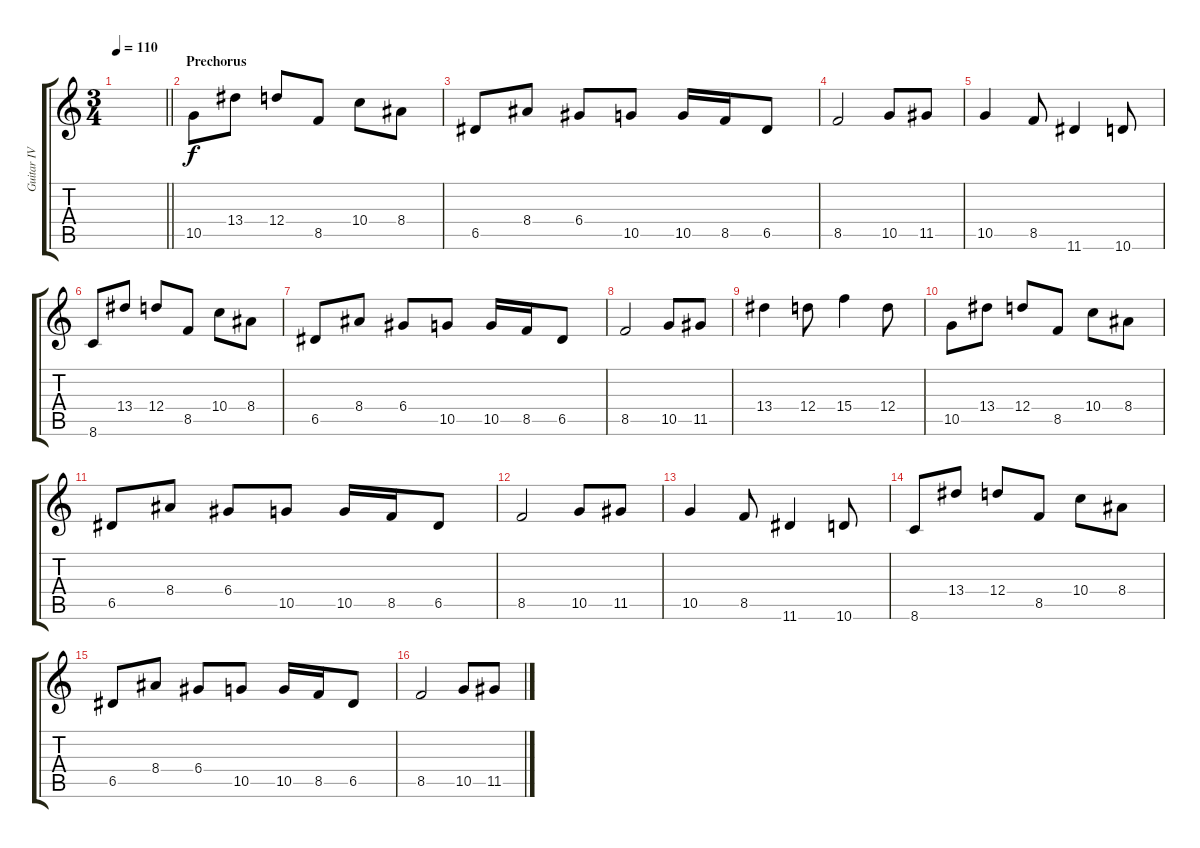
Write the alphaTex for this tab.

\track ("Guitar IV (LEAD)" "Guitar IV ") {instrument overdrivenguitar}
\staff {score tabs}
\tuning (E4 B3 G3 D3 A2 E2) {hide}
\ts (3 4)
\tempo 110
\clef g2
\barLineRight lightlight
\ks c
|
\section ("" "Prechorus")
10.5.8 13.4.8 12.4.8 8.5.8 10.4.8 8.4.8 |
6.5.8 8.4.8 6.4.8 10.5.8 10.5.16 8.5.16 6.5.8 |
8.5.2 10.5.8 11.5.8 |
10.5.4 8.5.8 11.6.4 10.6.8 |
8.6.8 13.4.8 12.4.8 8.5.8 10.4.8 8.4.8 |
6.5.8 8.4.8 6.4.8 10.5.8 10.5.16 8.5.16 6.5.8 |
8.5.2 10.5.8 11.5.8 |
13.4.4 12.4.8 15.4.4 12.4.8 |
10.5.8 13.4.8 12.4.8 8.5.8 10.4.8 8.4.8 |
6.5.8 8.4.8 6.4.8 10.5.8 10.5.16 8.5.16 6.5.8 |
8.5.2 10.5.8 11.5.8 |
10.5.4 8.5.8 11.6.4 10.6.8 |
8.6.8 13.4.8 12.4.8 8.5.8 10.4.8 8.4.8 |
6.5.8 8.4.8 6.4.8 10.5.8 10.5.16 8.5.16 6.5.8 |
8.5.2 10.5.8 11.5.8
